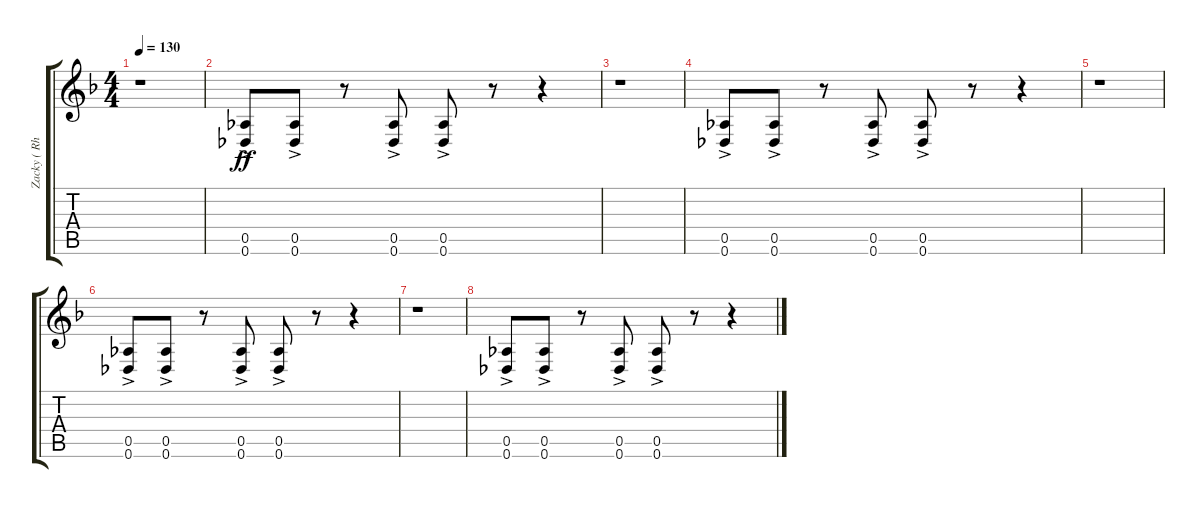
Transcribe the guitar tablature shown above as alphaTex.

\track ("Zacky ( Rhy Gtr )" "Zacky ( Rh") {instrument distortionguitar}
\staff {score tabs}
\tuning (Eb4 Bb3 Gb3 Db3 Ab2 Db2) {hide}
\ts (4 4)
\tempo 130
\clef g2
\ks f
r.1{dy ff} |
(0.5{ac} 0.6{ac}).8 (0.5{ac} 0.6{ac}).8 r.8 (0.5{ac} 0.6{ac}).8 (0.5{ac} 0.6{ac}).8 r.8 r.4 |
r.1 |
(0.5{ac} 0.6{ac}).8 (0.5{ac} 0.6{ac}).8 r.8 (0.5{ac} 0.6{ac}).8 (0.5{ac} 0.6{ac}).8 r.8 r.4 |
r.1 |
(0.5{ac} 0.6{ac}).8 (0.5{ac} 0.6{ac}).8 r.8 (0.5{ac} 0.6{ac}).8 (0.5{ac} 0.6{ac}).8 r.8 r.4 |
r.1 |
(0.5{ac} 0.6{ac}).8 (0.5{ac} 0.6{ac}).8 r.8 (0.5{ac} 0.6{ac}).8 (0.5{ac} 0.6{ac}).8 r.8 r.4
